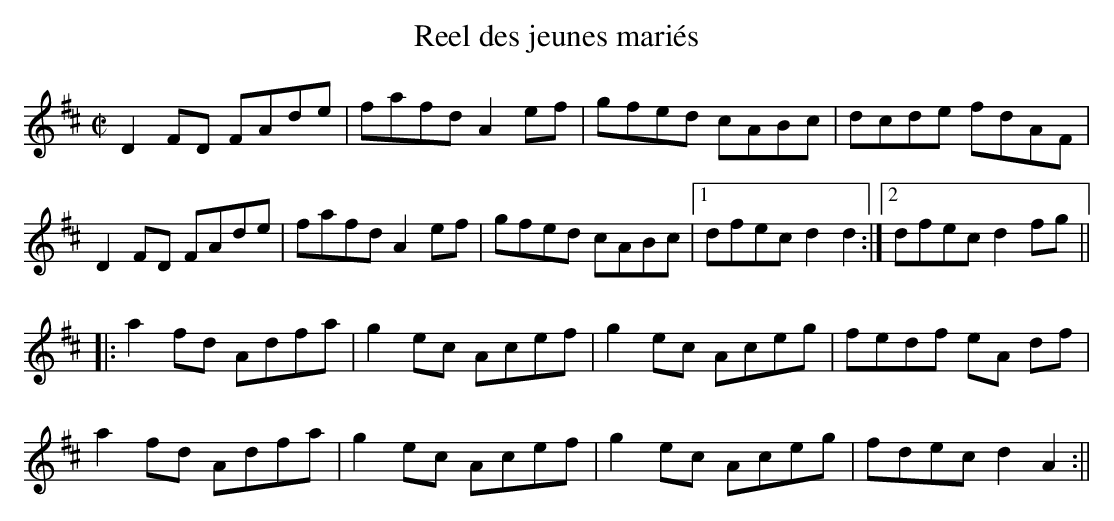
X:1
T:Reel des jeunes mariés
L:1/8
M:C|
K:D
D2FD FAde|fafd A2ef|gfed cABc|dcde fdAF|
D2FD FAde|fafd A2ef|gfed cABc|1 dfec d2 d2:|2 dfec d2fg||
|:a2fd Adfa|g2ec Acef|g2ec Aceg|fedf eA df|
a2 fd Adfa|g2 ec Acef|g2ec Aceg|fdec d2A2:||
